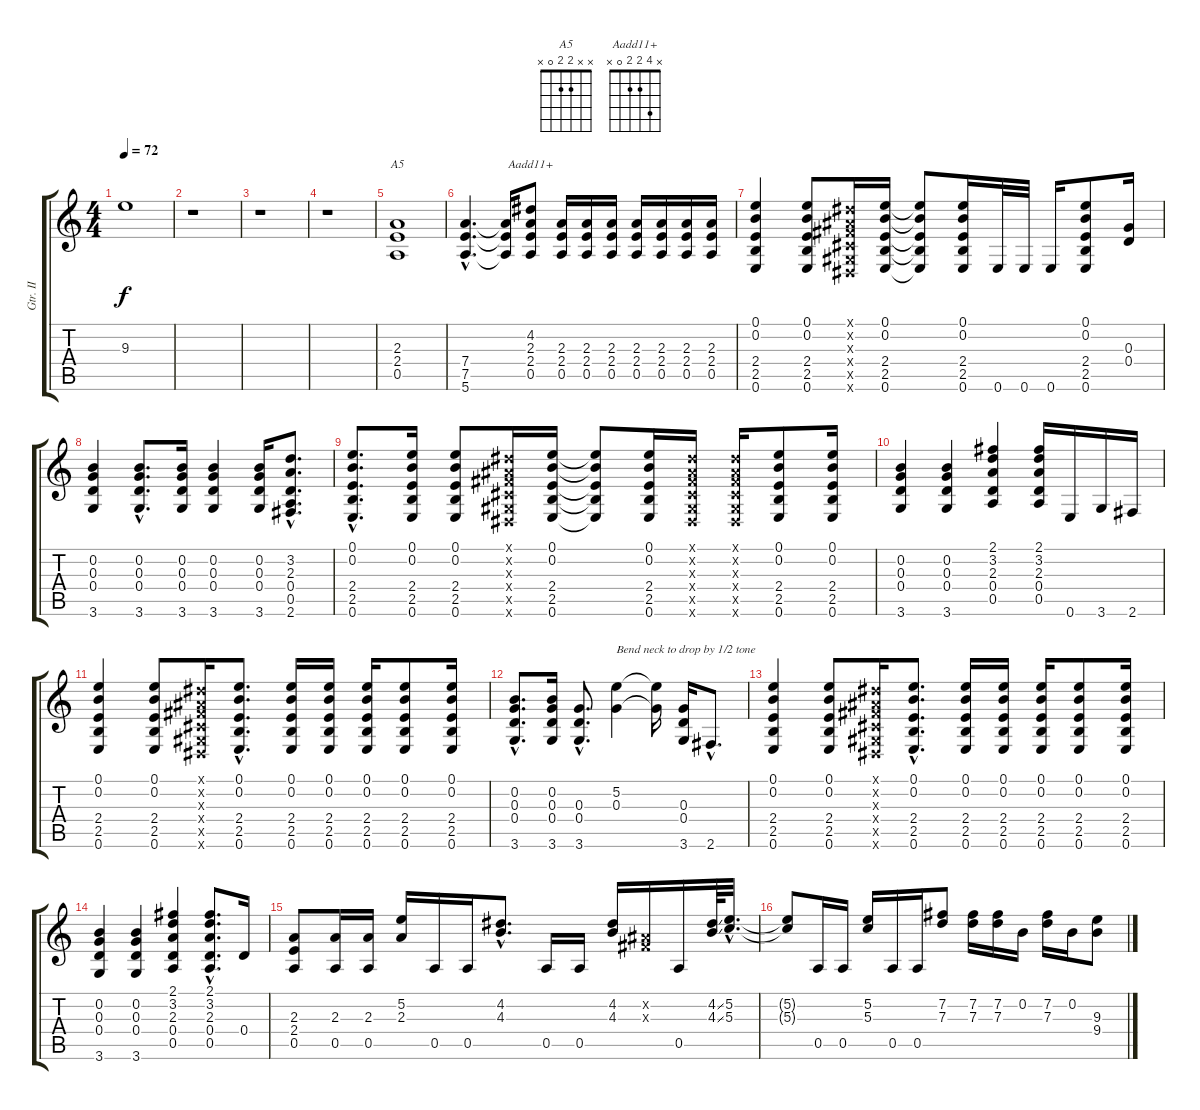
\track ("Gtr. II" "Gtr. II") {instrument electricguitarclean}
\staff {score tabs}
\tuning (E4 B3 G3 D3 A2 E2) {hide}
\chord ("A5" x x 2 2 0 x)
\chord ("Aadd11+" x 4 2 2 0 x)
\ts (4 4)
\tempo 72
\clef g2
\ks c
9.3.1{dy f} |
r.1 |
r.1 |
r.1 |
(2.3 2.4 0.5).1{ch "A5"} |
(7.4{hac} 7.5{hac} 5.6{hac}).4{d} (7.4{t} 7.5{t} 5.6{t}).16 (4.2 2.3 2.4 0.5).8{ch "Aadd11+"} (2.3 2.4 0.5).16 (2.3 2.4 0.5).16 (2.3 2.4 0.5).16 (2.3 2.4 0.5).16 (2.3 2.4 0.5).16 (2.3 2.4 0.5).16 (2.3 2.4 0.5).16 |
(0.1 0.2 2.4 2.5 0.6).4 (0.1 0.2 2.4 2.5 0.6).8 (-1.1{x} -1.2{x} -1.3{x} -1.4{x} -1.5{x} -1.6{x}).16 (0.1 0.2 2.4 2.5 0.6).16 (0.1{t} 0.2{t} 2.4{t} 2.5{t} 0.6{t}).8 (0.1 0.2 2.4 2.5 0.6).16 0.6.32 0.6.32 0.6.16 (0.1 0.2 2.4 2.5 0.6).8 (0.3 0.4).16 |
(0.2 0.3 0.4 3.6).4 (0.2{hac} 0.3{hac} 0.4{hac} 3.6{hac}).8{d} (0.2 0.3 0.4 3.6).16 (0.2 0.3 0.4 3.6).4 (0.2 0.3 0.4 3.6).16 (3.2{hac} 2.3{hac} 0.4{hac} 0.5{hac} 2.6{hac}).8{d} |
(0.1{hac} 0.2{hac} 2.4{hac} 2.5{hac} 0.6{hac}).8{d} (0.1 0.2 2.4 2.5 0.6).16 (0.1 0.2 2.4 2.5 0.6).8 (-1.1{x} -1.2{x} -1.3{x} -1.4{x} -1.5{x} -1.6{x}).16 (0.1 0.2 2.4 2.5 0.6).16 (0.1{t} 0.2{t} 2.4{t} 2.5{t} 0.6{t}).8 (0.1 0.2 2.4 2.5 0.6).16 (-1.1{x} -1.2{x} -1.3{x} -1.4{x} -1.5{x} -1.6{x}).16 (-1.1{x} -1.2{x} -1.3{x} -1.4{x} -1.5{x} -1.6{x}).16 (0.1 0.2 2.4 2.5 0.6).8 (0.1 0.2 2.4 2.5 0.6).16 |
(0.2 0.3 0.4 3.6).4 (0.2 0.3 0.4 3.6).4 (2.1 3.2 2.3 0.4 0.5).4 (2.1 3.2 2.3 0.4 0.5).16 0.6.16 3.6.16 2.6.16 |
(0.1 0.2 2.4 2.5 0.6).4 (0.1 0.2 2.4 2.5 0.6).8 (-1.1{x} -1.2{x} -1.3{x} -1.4{x} -1.5{x} -1.6{x}).16 (0.1{hac} 0.2{hac} 2.4{hac} 2.5{hac} 0.6{hac}).8{d} (0.1 0.2 2.4 2.5 0.6).16 (0.1 0.2 2.4 2.5 0.6).16 (0.1 0.2 2.4 2.5 0.6).16 (0.1 0.2 2.4 2.5 0.6).8 (0.1 0.2 2.4 2.5 0.6).16 |
(0.2{hac} 0.3{hac} 0.4{hac} 3.6{hac}).8{d} (0.2 0.3 0.4 3.6).16 (0.3{hac} 0.4{hac} 3.6{hac}).8{d} (5.2 0.3).4{txt "Bend neck to drop by 1/2 tone"} (5.2{t} 0.3{t}).16 (0.3 0.4 3.6).16 2.6{hac}.8{d} |
(0.1 0.2 2.4 2.5 0.6).4 (0.1 0.2 2.4 2.5 0.6).8 (-1.1{x} -1.2{x} -1.3{x} -1.4{x} -1.5{x} -1.6{x}).16 (0.1{hac} 0.2{hac} 2.4{hac} 2.5{hac} 0.6{hac}).8{d} (0.1 0.2 2.4 2.5 0.6).16 (0.1 0.2 2.4 2.5 0.6).16 (0.1 0.2 2.4 2.5 0.6).16 (0.1 0.2 2.4 2.5 0.6).8 (0.1 0.2 2.4 2.5 0.6).16 |
(0.2 0.3 0.4 3.6).4 (0.2 0.3 0.4 3.6).4 (2.1 3.2 2.3 0.4 0.5).4 (2.1{hac} 3.2{hac} 2.3{hac} 0.4{hac} 0.5{hac}).8{d} 0.4.16 |
(2.3 2.4 0.5).8 (2.3 0.5).16 (2.3 0.5).16 (5.2 2.3).16 0.5.16 0.5.16 (4.2{hac} 4.3{hac}).8{d} 0.5.16 0.5.16 (4.2 4.3).16 (-1.2{x} -1.3{x}).16 0.5.16 (4.2{ss} 4.3{ss}).64 (5.2{hac} 5.3{hac}).32{d} |
(5.2{t} 5.3{t}).8 0.5.16 0.5.16 (5.2 5.3).16 0.5.16 0.5.16 (7.2 7.3).8 (7.2 7.3).16 (7.2 7.3).16 0.2.16 (7.2 7.3).16 0.2.16 (9.3 9.4{ss}).8
